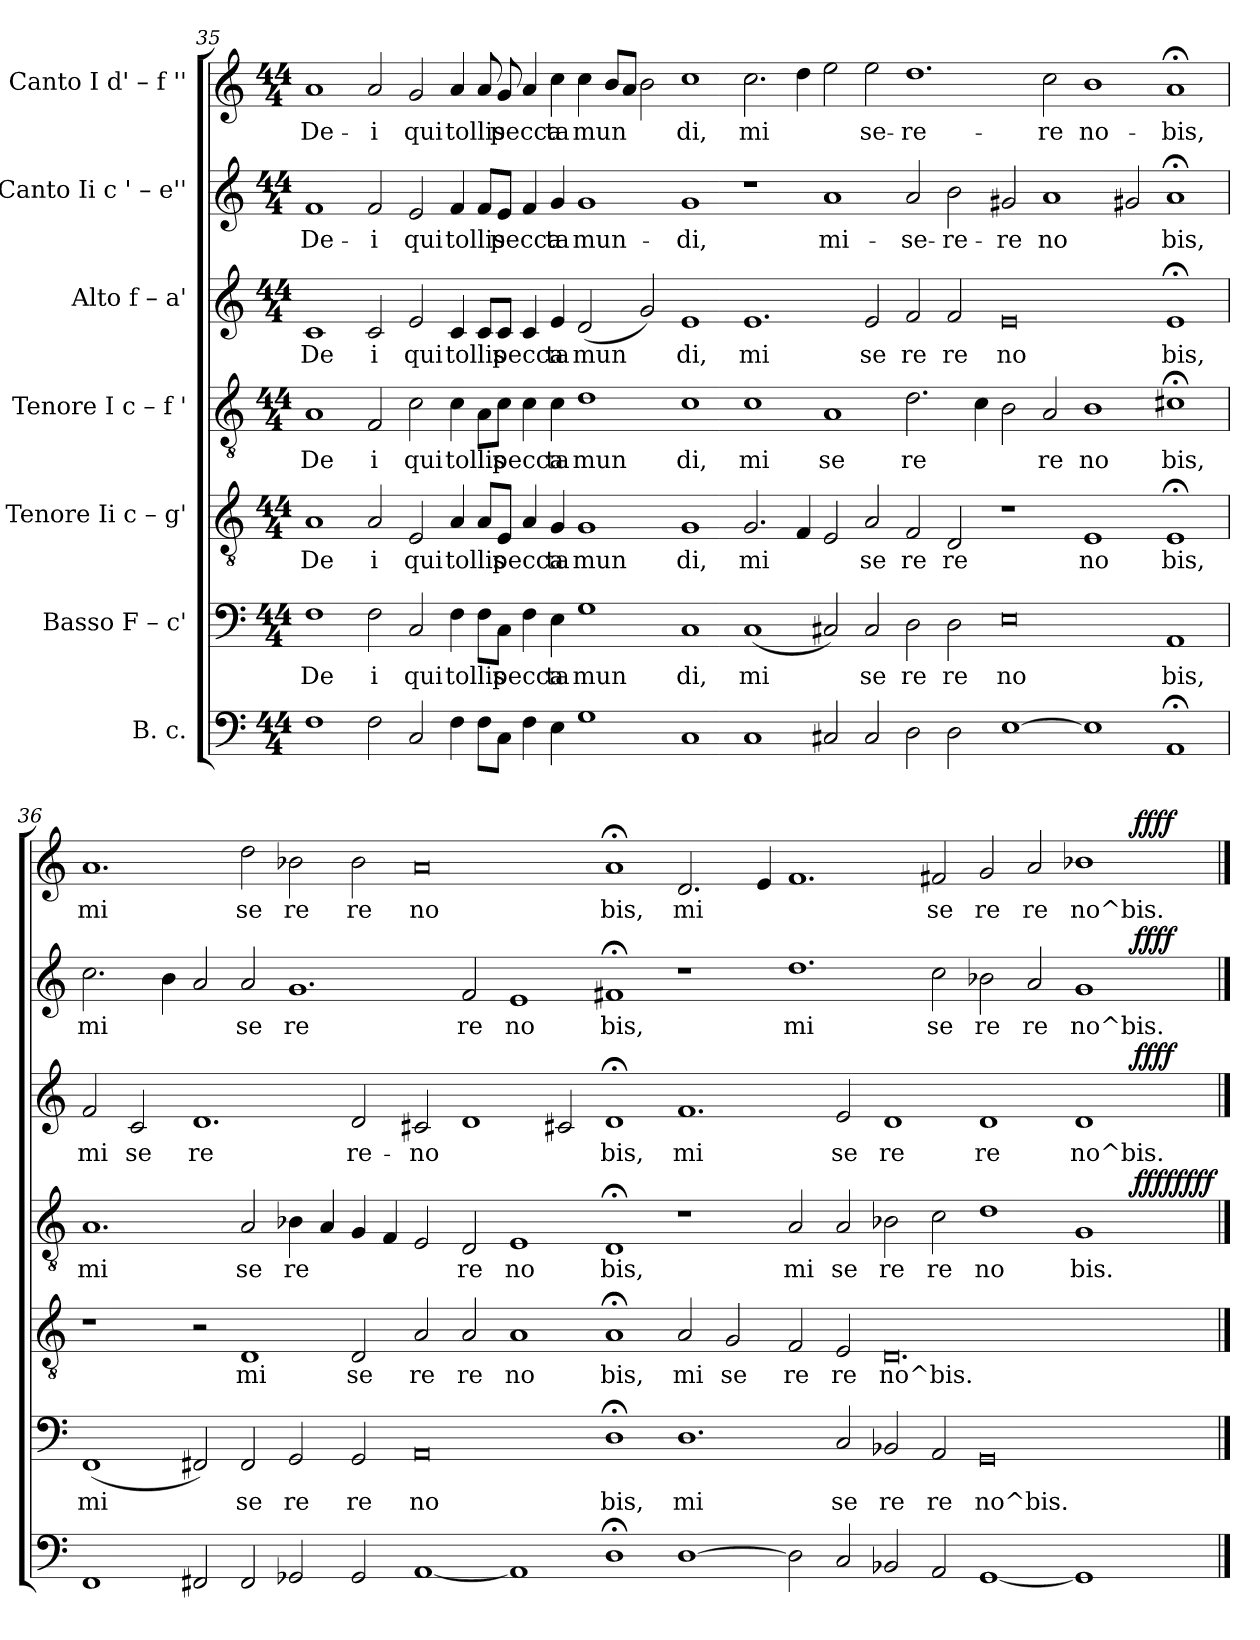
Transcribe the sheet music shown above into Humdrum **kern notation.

**kern	**kern	**text	**kern	**text	**kern	**text	**dynam	**kern	**text	**dynam	**kern	**text	**dynam	**kern	**text	**dynam
*part7	*part6	*part6	*part5	*part5	*part4	*part4	*part4	*part3	*part3	*part3	*part2	*part2	*part2	*part1	*part1	*part1
*staff7	*staff6	*staff6	*staff5	*staff5	*staff4	*staff4	*staff4	*staff3	*staff3	*staff3	*staff2	*staff2	*staff2	*staff1	*staff1	*staff1
*I"B. c.	*I"Basso  F – c'	*	*I"Tenore Ii  c – g'	*	*I"Tenore I  c – f '	*	*	*I"Alto  f – a'	*	*	*I"Canto Ii  c ' – e''	*	*	*I"Canto I  d' – f ''	*	*
!!LO:PB:g=z
*clefF4	*clefF4	*	*clefGv2	*	*clefGv2	*	*	*clefG2	*	*	*clefG2	*	*	*clefG2	*	*
*k[]	*k[]	*	*k[]	*	*k[]	*	*	*k[]	*	*	*k[]	*	*	*k[]	*	*
*C:	*C:	*	*C:	*	*C:	*	*	*C:	*	*	*C:	*	*	*C:	*	*
*M44/4	*M44/4	*	*M44/4	*	*M44/4	*	*	*M44/4	*	*	*M44/4	*	*	*M44/4	*	*
=35	=35	=35	=35	=35	=35	=35	=35	=35	=35	=35	=35	=35	=35	=35	=35	=35
!	!	!LO:LY:b:rj	!	!LO:LY:b:cj	!	!LO:LY:b:cj	!	!	!LO:LY:b:cj	!	!	!LO:LY:b:cj	!	!	!LO:LY:b:cj	!
1F	1F	De	1A	De	1A	De	.	1c	De	.	1f	De-	.	1a	De-	.
!	!	!LO:LY:b:rj	!	!LO:LY:b:cj	!	!LO:LY:b:cj	!	!	!LO:LY:b:cj	!	!	!LO:LY:b:cj	!	!	!LO:LY:b:cj	!
2F\	2F\	i	2A/	i	2F/	i	.	2c/	i	.	2f/	-i	.	2a/	-i	.
!	!	!LO:LY:b:rj	!	!LO:LY:b:cj	!	!LO:LY:b:cj	!	!	!LO:LY:b:cj	!	!	!LO:LY:b:cj	!	!	!LO:LY:b:cj	!
2C/	2C/	qui	2E/	qui	2c\	qui	.	2e/	qui	.	2e/	qui	.	2g/	qui	.
!	!	!LO:LY:b:rj	!	!LO:LY:b:cj	!	!LO:LY:b:cj	!	!	!LO:LY:b:cj	!	!	!LO:LY:b:cj	!	!	!LO:LY:b:cj	!
4F\	4F\	tollis	4A/	tollis	4c\	tollis	.	4c/	tollis	.	4f/	tollis	.	4a/	tollis	.
!	!	!LO:LY:b:rj	!	!LO:LY:b:cj	!	!LO:LY:b:cj	!	!	!LO:LY:b:cj	!	!	!LO:LY:b:cj	!	!	!LO:LY:b:cj	!
8F\L	8F\L	.	8A/L	.	8A\L	.	.	8c/L	.	.	8f/L	.	.	8a/	.	.
!	!	!LO:LY:b:rj	!	!LO:LY:b:cj	!	!LO:LY:b:cj	!	!	!LO:LY:b:cj	!	!	!LO:LY:b:cj	!	!	!LO:LY:b:cj	!
8C\J	8C\J	pecca	8E/J	pecca	8c\J	pecca	.	8c/J	pecca	.	8e/J	pecca-	.	8g/	pecca-	.
!	!	!LO:LY:b:rj	!	!LO:LY:b:cj	!	!LO:LY:b:cj	!	!	!LO:LY:b:cj	!	!	!LO:LY:b:cj	!	!	!LO:LY:b:cj	!
4F\	4F\	.	4A/	.	4c\	.	.	4c/	.	.	4f/	--	.	4a/	--	.
!	!	!LO:LY:b:rj	!	!LO:LY:b:cj	!	!LO:LY:b:cj	!	!	!LO:LY:b:cj	!	!	!LO:LY:b:cj	!	!	!LO:LY:b:cj	!
4E\	4E\	ta	4G/	ta	4c\	ta	.	4e/	ta	.	4g/	-ta	.	4cc\	-ta	.
!	!	!LO:LY:b:rj	!	!LO:LY:b:cj	!	!LO:LY:b:cj	!	!	!LO:LY:b:cj	!	!	!LO:LY:b:cj	!	!	!LO:LY:b:cj	!
1G	1G	mun	1G	mun	1d	mun	.	(<2d/	mun	.	1g	mun-	.	4cc\	mun-	.
!	!	!	!	!	!	!	!	!	!	!	!	!	!	!	!LO:LY:b:cj	!
.	.	.	.	.	.	.	.	.	.	.	.	.	.	8b/L	--	.
!	!	!	!	!	!	!	!	!	!	!	!	!	!	!	!LO:LY:b:cj	!
.	.	.	.	.	.	.	.	.	.	.	.	.	.	8a/J	--	.
!	!	!	!	!	!	!	!	!	!LO:LY:b:cj	!	!	!	!	!	!LO:LY:b:cj	!
.	.	.	.	.	.	.	.	2g/)	.	.	.	.	.	2b\	--	.
!	!	!LO:LY:b:rj	!	!LO:LY:b:cj	!	!LO:LY:b:cj	!	!	!LO:LY:b:cj	!	!	!LO:LY:b:cj	!	!	!LO:LY:b:cj	!
1C	1C	di,	1G	di,	1c	di,	.	1e	di,	.	1g	-di,	.	1cc	-di,	.
!	!	!LO:LY:b:rj	!	!LO:LY:b:cj	!	!LO:LY:b:cj	!	!	!LO:LY:b:cj	!	!	!	!	!	!LO:LY:b:cj	!
1C	(<1C	mi	2.G/	mi	1c	mi	.	1.e	mi	.	1r	.	.	2.cc\	mi-	.
!	!	!	!	!LO:LY:b:cj	!	!	!	!	!	!	!	!	!	!	!LO:LY:b:cj	!
.	.	.	4F/	.	.	.	.	.	.	.	.	.	.	4dd\	--	.
!	!	!LO:LY:b:rj	!	!LO:LY:b:cj	!	!LO:LY:b:cj	!	!	!	!	!	!LO:LY:b:cj	!	!	!LO:LY:b:cj	!
2C#X/	2C#X/)	.	2E/	.	1A	se	.	.	.	.	1a	mi-	.	2ee\	--	.
!	!	!LO:LY:b:rj	!	!LO:LY:b:cj	!	!	!	!	!LO:LY:b:cj	!	!	!	!	!	!LO:LY:b:cj	!
2C#/	2C#/	se	2A/	se	.	.	.	2e/	se	.	.	.	.	2ee\	-se-	.
!	!	!LO:LY:b:rj	!	!LO:LY:b:cj	!	!LO:LY:b:cj	!	!	!LO:LY:b:cj	!	!	!LO:LY:b:cj	!	!	!LO:LY:b:cj	!
2D\	2D\	re	2F/	re	2.d\	re	.	2f/	re	.	2a/	-se-	.	1.dd	-re-	.
!	!	!LO:LY:b:rj	!	!LO:LY:b:cj	!	!	!	!	!LO:LY:b:cj	!	!	!LO:LY:b:cj	!	!	!	!
2D\	2D\	re	2D/	re	.	.	.	2f/	re	.	2b\	-re-	.	.	.	.
!	!	!	!	!	!	!LO:LY:b:cj	!	!	!	!	!	!	!	!	!	!
.	.	.	.	.	4c\	.	.	.	.	.	.	.	.	.	.	.
!	!	!LO:LY:b:rj	!	!	!	!LO:LY:b:cj	!	!	!LO:LY:b:cj	!	!	!LO:LY:b:cj	!	!	!	!
[>1E	0E	no	1r	.	2B\	.	.	0e	no	.	2g#X/	-re	.	.	.	.
!	!	!	!	!	!	!LO:LY:b:cj	!	!	!	!	!	!LO:LY:b:cj	!	!	!LO:LY:b:cj	!
.	.	.	.	.	2A/	re	.	.	.	.	1a	no-	.	2cc\	-re	.
!	!	!	!	!LO:LY:b:cj	!	!LO:LY:b:cj	!	!	!	!	!	!	!	!	!LO:LY:b:cj	!
1E]	.	.	1E	no	1B	no	.	.	.	.	.	.	.	1b	no-	.
!	!	!	!	!	!	!	!	!	!	!	!	!LO:LY:b:cj	!	!	!	!
.	.	.	.	.	.	.	.	.	.	.	2g#X/	--	.	.	.	.
!	!	!LO:LY:b:rj	!	!LO:LY:b:cj	!	!LO:LY:b:cj	!	!	!LO:LY:b:cj	!	!	!LO:LY:b:cj	!	!	!LO:LY:b:cj	!
1AA;<	1AA	bis,	1E;<	bis,	1c#X;<	bis,	.	1e;<	bis,	.	1a;<	-bis,	.	1a;<	-bis,	.
!!LO:LB:g=z
=36	=36	=36	=36	=36	=36	=36	=36	=36	=36	=36	=36	=36	=36	=36	=36	=36
!	!	!LO:LY:b:rj	!	!	!	!LO:LY:b:cj	!	!	!LO:LY:b:cj	!	!	!LO:LY:b:cj	!	!	!LO:LY:b:cj	!
*	*	*	*	*	*^	*	*	*^	*	*	*^	*	*	*^	*	*
1FF	(<1FF	mi	1r	.	1.A	1ryy	mi	.	2f/	1ryy	mi	.	2.cc\	1ryy	mi	.	1.a	1ryy	mi	.
!	!	!	!	!	!	!	!	!	!	!	!LO:LY:b:cj	!	!	!	!	!	!	!	!	!
.	.	.	.	.	.	.	.	.	2c/	.	se	.	.	.	.	.	.	.	.	.
!	!	!	!	!	!	!	!	!	!	!	!	!	!	!	!LO:LY:b:cj	!	!	!	!	!
.	.	.	.	.	.	.	.	.	.	.	.	.	4b\	.	.	.	.	.	.	.
!	!	!LO:LY:b:rj	!	!	!	!	!	!	!	!	!LO:LY:b:cj	!	!	!	!LO:LY:b:cj	!	!	!	!	!
2FF#X/	2FF#X/)	.	2r	.	.	1ryy	.	.	1.d	1ryy	re	.	2a/	1ryy	.	.	.	1ryy	.	.
!	!	!LO:LY:b:rj	!	!LO:LY:b:cj	!	!	!LO:LY:b:cj	!	!	!	!	!	!	!	!LO:LY:b:cj	!	!	!	!LO:LY:b:cj	!
2FF#/	2FF#/	se	1D	mi	2A/	.	se	.	.	.	.	.	2a/	.	se	.	2dd\	.	se	.
!	!	!LO:LY:b:rj	!	!	!	!	!LO:LY:b:cj	!	!	!	!	!	!	!	!LO:LY:b:cj	!	!	!	!LO:LY:b:cj	!
2GG-/	2GG/	re	.	.	4B-X\	1ryy	re	.	.	1ryy	.	.	1.g	1ryy	re	.	2b-X\	1ryy	re	.
!	!	!	!	!	!	!	!LO:LY:b:cj	!	!	!	!	!	!	!	!	!	!	!	!	!
.	.	.	.	.	4A/	.	.	.	.	.	.	.	.	.	.	.	.	.	.	.
!	!	!LO:LY:b:rj	!	!LO:LY:b:cj	!	!	!LO:LY:b:cj	!	!	!	!LO:LY:b:cj	!	!	!	!	!	!	!	!LO:LY:b:cj	!
2GG-/	2GG/	re	2D/	se	4G/	.	.	.	2d/	.	re-	.	.	.	.	.	2b-\	.	re	.
!	!	!	!	!	!	!	!LO:LY:b:cj	!	!	!	!	!	!	!	!	!	!	!	!	!
.	.	.	.	.	4F/	.	.	.	.	.	.	.	.	.	.	.	.	.	.	.
!	!	!LO:LY:b:rj	!	!LO:LY:b:cj	!	!	!LO:LY:b:cj	!	!	!	!LO:LY:b:cj	!	!	!	!	!	!	!	!LO:LY:b:cj	!
[<1AA	0AA	no	2A/	re	2E/	1ryy	.	.	2c#X/	1ryy	-no	.	.	1ryy	.	.	0a	1ryy	no	.
!	!	!	!	!LO:LY:b:cj	!	!	!LO:LY:b:cj	!	!	!	!LO:LY:b:cj	!	!	!	!LO:LY:b:cj	!	!	!	!	!
.	.	.	2A/	re	2D/	.	re	.	1d	.	.	.	2f/	.	re	.	.	.	.	.
!	!	!	!	!LO:LY:b:cj	!	!	!LO:LY:b:cj	!	!	!	!	!	!	!	!LO:LY:b:cj	!	!	!	!	!
1AA]	.	.	1A	no	1E	1ryy	no	.	.	1ryy	.	.	1e	1ryy	no	.	.	1ryy	.	.
!	!	!	!	!	!	!	!	!	!	!	!LO:LY:b:cj	!	!	!	!	!	!	!	!	!
.	.	.	.	.	.	.	.	.	2c#X/	.	.	.	.	.	.	.	.	.	.	.
!	!	!LO:LY:b:rj	!	!LO:LY:b:cj	!	!	!LO:LY:b:cj	!	!	!	!LO:LY:b:cj	!	!	!	!LO:LY:b:cj	!	!	!	!LO:LY:b:cj	!
1D;<	1D;<	bis,	1A;<	bis,	1D;<	1ryy	bis,	.	1d;<	1ryy	bis,	.	1f#X;<	1ryy	bis,	.	1a;<	1ryy	bis,	.
!	!	!LO:LY:b:rj	!	!LO:LY:b:cj	!	!	!	!	!	!	!LO:LY:b:cj	!	!	!	!	!	!	!	!LO:LY:b:cj	!
[>1D	1.D	mi	2A/	mi	1r	1ryy	.	.	1.f	1ryy	mi	.	1r	1ryy	.	.	2.d/	1ryy	mi	.
!	!	!	!	!LO:LY:b:cj	!	!	!	!	!	!	!	!	!	!	!	!	!	!	!	!
.	.	.	2G/	se	.	.	.	.	.	.	.	.	.	.	.	.	.	.	.	.
!	!	!	!	!	!	!	!	!	!	!	!	!	!	!	!	!	!	!	!LO:LY:b:cj	!
.	.	.	.	.	.	.	.	.	.	.	.	.	.	.	.	.	4e/	.	.	.
!	!	!	!	!LO:LY:b:cj	!	!	!LO:LY:b:cj	!	!	!	!	!	!	!	!LO:LY:b:cj	!	!	!	!LO:LY:b:cj	!
2D\]	.	.	2F/	re	2A/	1ryy	mi	.	.	1ryy	.	.	1.dd	1ryy	mi	.	1.f	1ryy	.	.
!	!	!LO:LY:b:rj	!	!LO:LY:b:cj	!	!	!LO:LY:b:cj	!	!	!	!LO:LY:b:cj	!	!	!	!	!	!	!	!	!
2C/	2C/	se	2E/	re	2A/	.	se	.	2e/	.	se	.	.	.	.	.	.	.	.	.
!	!	!LO:LY:b:rj	!	!LO:LY:b:cj	!	!	!LO:LY:b:cj	!	!	!	!LO:LY:b:cj	!	!	!	!	!	!	!	!	!
2BB-X/	2BB-X/	re	0.D	no^bis.	2B-X\	1ryy	re	.	1d	1ryy	re	.	.	1ryy	.	.	.	1ryy	.	.
!	!	!LO:LY:b:rj	!	!	!	!	!LO:LY:b:cj	!	!	!	!	!	!	!	!LO:LY:b:cj	!	!	!	!LO:LY:b:cj	!
2AA/	2AA/	re	.	.	2c\	.	re	.	.	.	.	.	2cc\	.	se	.	2f#X/	.	se	.
!	!	!LO:LY:b:rj	!	!	!	!	!LO:LY:b:cj	!	!	!	!LO:LY:b:cj	!	!	!	!LO:LY:b:cj	!	!	!	!LO:LY:b:cj	!
[<1GG-	0GG	no^bis.	.	.	1d	1ryy	no	.	1d	1ryy	re	.	2b-X\	1ryy	re	.	2g/	1ryy	re	.
!	!	!	!	!	!	!	!	!	!	!	!	!	!	!	!LO:LY:b:cj	!	!	!	!LO:LY:b:cj	!
.	.	.	.	.	.	.	.	.	.	.	.	.	2a/	.	re	.	2a/	.	re	.
!	!	!	!	!	!	!	!LO:LY:b:cj	!	!	!	!LO:LY:b:cj	!	!	!	!LO:LY:b:cj	!	!	!	!LO:LY:b:cj	!
1GG-]	.	.	.	.	1G	2ryy	bis.	.	1d	2ryy	no^bis.	.	1g	2ryy	no^bis.	.	1b-X	2ryy	no^bis.	.
.	.	.	.	.	.	32.ryy	.	.	.	32.ryy	.	.	.	32.ryy	.	.	.	32.ryy	.	.
!	!	!	!	!	!	!	!	!LO:DY:b	!	!	!	!	!	!	!	!	!	!	!	!
!	!	!	!	!	!	!	!	!LO:DY:n=1:b	!	!	!	!LO:DY:b	!	!	!	!LO:DY:b	!	!	!	!LO:DY:b
.	.	.	.	.	.	4ryy	.	ffff ffff	.	4ryy	.	ffff	.	4ryy	.	ffff	.	4ryy	.	ffff
.	.	.	.	.	.	8ryy	.	.	.	8ryy	.	.	.	8ryy	.	.	.	8ryy	.	.
.	.	.	.	.	.	16ryy	.	.	.	16ryy	.	.	.	16ryy	.	.	.	16ryy	.	.
.	.	.	.	.	.	64ryy	.	.	.	64ryy	.	.	.	64ryy	.	.	.	64ryy	.	.
*	*	*	*	*	*v	*v	*	*	*	*	*	*	*v	*v	*	*	*v	*v	*	*
*	*	*	*	*	*	*	*	*v	*v	*	*	*	*	*	*	*	*
==	==	==	==	==	==	==	==	==	==	==	==	==	==	==	==	==
*-	*-	*-	*-	*-	*-	*-	*-	*-	*-	*-	*-	*-	*-	*-	*-	*-
